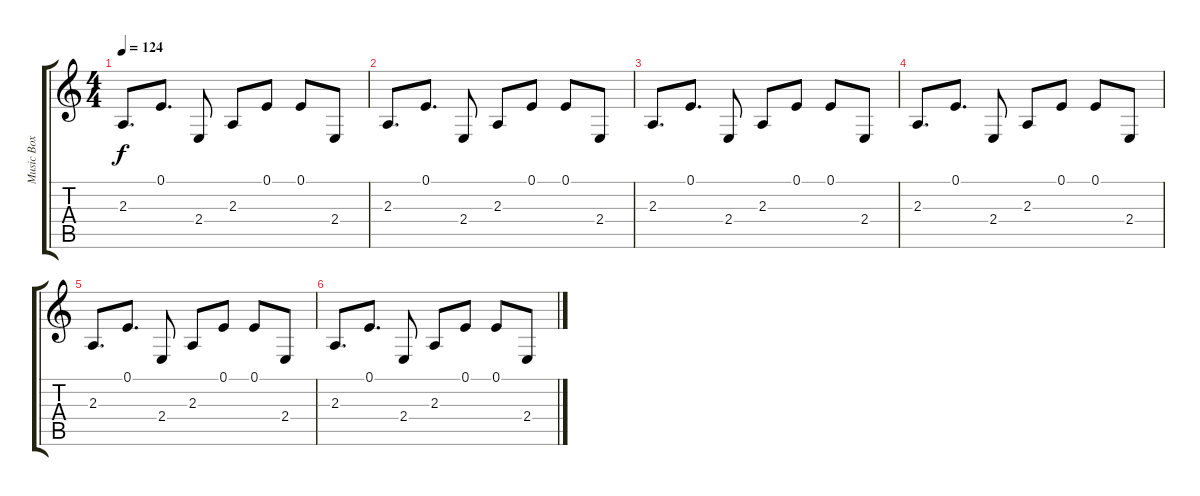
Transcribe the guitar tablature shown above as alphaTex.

\track ("Music Box Background" "Music Box ") {instrument celesta}
\staff {score tabs}
\tuning (E4 B3 G3 D3 A2 E2) {hide}
\ts (4 4)
\tempo 124
\clef g2
\ks c
2.3.8{d dy f} 0.1.8{d} 2.4.8 2.3.8 0.1.8 0.1.8 2.4.8 |
2.3.8{d} 0.1.8{d} 2.4.8 2.3.8 0.1.8 0.1.8 2.4.8 |
2.3.8{d} 0.1.8{d} 2.4.8 2.3.8 0.1.8 0.1.8 2.4.8 |
2.3.8{d} 0.1.8{d} 2.4.8 2.3.8 0.1.8 0.1.8 2.4.8 |
2.3.8{d} 0.1.8{d} 2.4.8 2.3.8 0.1.8 0.1.8 2.4.8 |
2.3.8{d} 0.1.8{d} 2.4.8 2.3.8 0.1.8 0.1.8 2.4.8
